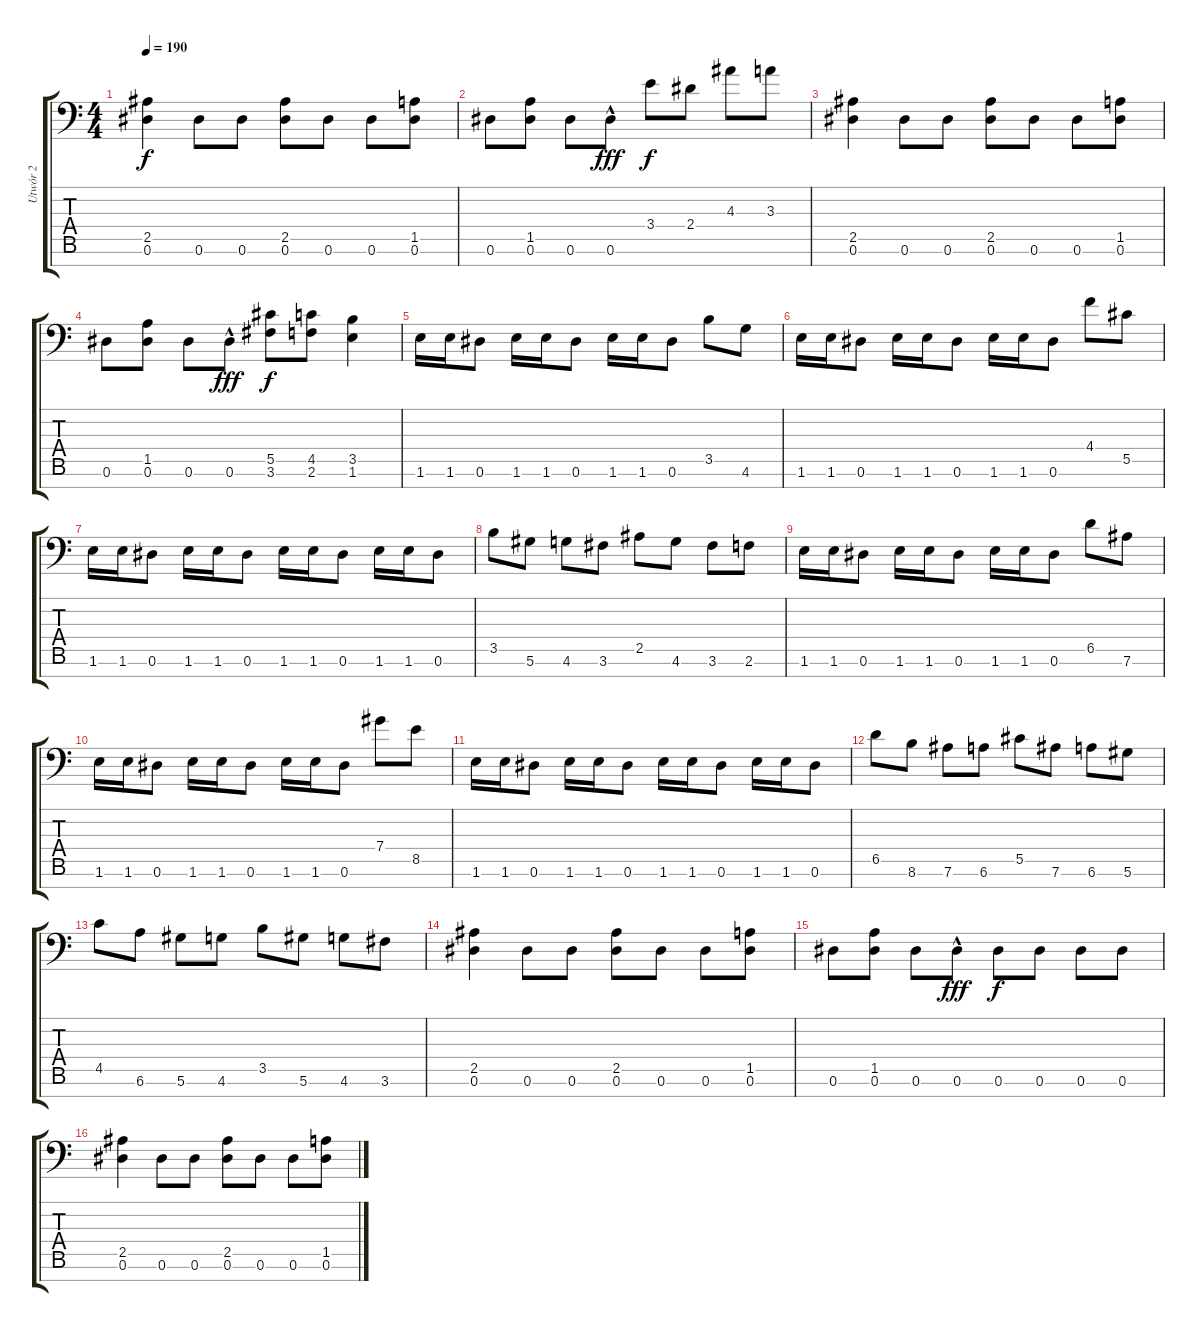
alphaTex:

\track ("Utwór 2" "Utwór 2") {instrument overdrivenguitar}
\staff {score tabs}
\tuning (Eb4 Bb3 Gb3 Db3 Ab2 Eb2 Bb1) {hide}
\ts (4 4)
\tempo 190
\clef f4
\ks c
(2.5 0.6).4{dy f} 0.6.8 0.6.8 (2.5 0.6).8 0.6.8 0.6.8 (1.5 0.6).8 |
0.6.8 (1.5 0.6).8 0.6.8 0.6{hac}.8{dy fff} 3.4.8{dy f} 2.4.8 4.3.8 3.3.8 |
(2.5 0.6).4 0.6.8 0.6.8 (2.5 0.6).8 0.6.8 0.6.8 (1.5 0.6).8 |
0.6.8 (1.5 0.6).8 0.6.8 0.6{hac}.8{dy fff} (5.5 3.6).8{dy f} (4.5 2.6).8 (3.5 1.6).4 |
1.6.16 1.6.16 0.6.8 1.6.16 1.6.16 0.6.8 1.6.16 1.6.16 0.6.8 3.5.8 4.6.8 |
1.6.16 1.6.16 0.6.8 1.6.16 1.6.16 0.6.8 1.6.16 1.6.16 0.6.8 4.4.8 5.5.8 |
1.6.16 1.6.16 0.6.8 1.6.16 1.6.16 0.6.8 1.6.16 1.6.16 0.6.8 1.6.16 1.6.16 0.6.8 |
3.5.8 5.6.8 4.6.8 3.6.8 2.5.8 4.6.8 3.6.8 2.6.8 |
1.6.16 1.6.16 0.6.8 1.6.16 1.6.16 0.6.8 1.6.16 1.6.16 0.6.8 6.5.8 7.6.8 |
1.6.16 1.6.16 0.6.8 1.6.16 1.6.16 0.6.8 1.6.16 1.6.16 0.6.8 7.4.8 8.5.8 |
1.6.16 1.6.16 0.6.8 1.6.16 1.6.16 0.6.8 1.6.16 1.6.16 0.6.8 1.6.16 1.6.16 0.6.8 |
6.5.8 8.6.8 7.6.8 6.6.8 5.5.8 7.6.8 6.6.8 5.6.8 |
4.5.8 6.6.8 5.6.8 4.6.8 3.5.8 5.6.8 4.6.8 3.6.8 |
(2.5 0.6).4 0.6.8 0.6.8 (2.5 0.6).8 0.6.8 0.6.8 (1.5 0.6).8 |
0.6.8 (1.5 0.6).8 0.6.8 0.6{hac}.8{dy fff} 0.6.8{dy f} 0.6.8 0.6.8 0.6.8 |
(2.5 0.6).4 0.6.8 0.6.8 (2.5 0.6).8 0.6.8 0.6.8 (1.5 0.6).8
